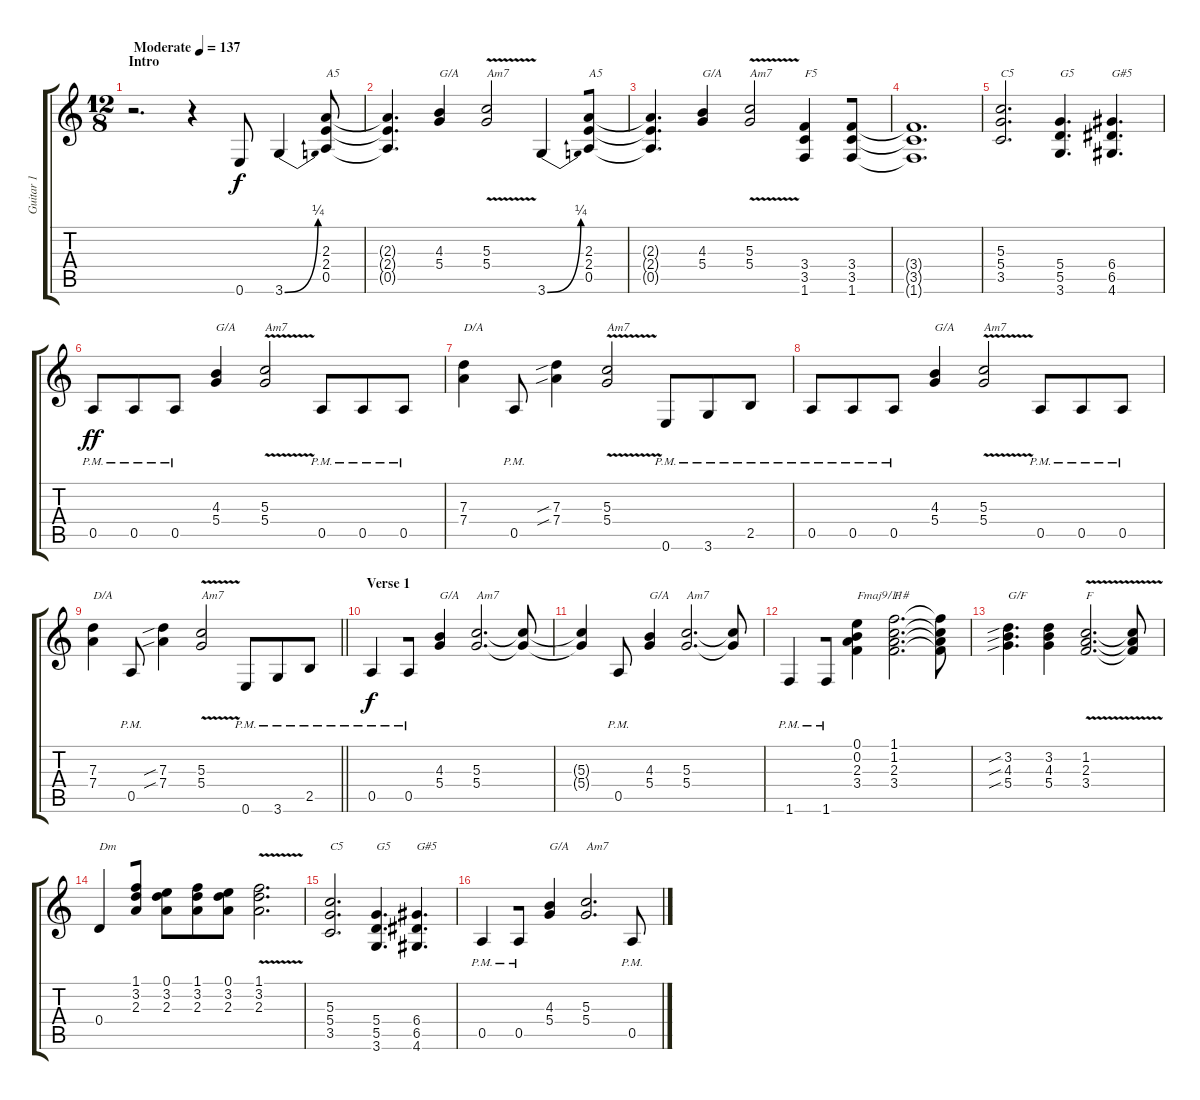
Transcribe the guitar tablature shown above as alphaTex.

\track ("Guitar 1" "Guitar 1") {instrument overdrivenguitar}
\staff {score tabs}
\tuning (E4 B3 G3 D3 A2 E2) {hide}
\ts (12 8)
\section ("" "Intro")
\tempo (137 "Moderate")
\clef g2
\ks c
r.2{d dy f instrument overdrivenguitar} r.4{beam merge} 0.6.8 3.6{be (bend 0 0 60 1)}.4 (2.3 2.4 0.5).8{txt "A5"} |
(2.3{t} 2.4{t} 0.5{t}).4{d} (4.3 5.4).4{txt "G/A"} (5.3 5.4{v}).2{txt "Am7"} 3.6{be (bend 0 0 60 1)}.4{beam merge} (2.3 2.4 0.5).8{txt "A5"} |
(2.3{t} 2.4{t} 0.5{t}).4{d} (4.3 5.4).4{txt "G/A"} (5.3 5.4{v}).2{txt "Am7"} (3.4 3.5 1.6).4{txt "F5" beam merge} (3.4 3.5 1.6).8 |
(3.4{t} 3.5{t} 1.6{t}).1{d} |
(5.3 5.4 3.5).2{d txt "C5"} (5.4 5.5 3.6).4{d txt "G5"} (6.4 6.5 4.6).4{d txt "G#5"} |
0.5{pm}.8{dy ff} 0.5{pm}.8 0.5{pm}.8 (4.3 5.4).4{txt "G/A" beam merge} (5.3 5.4{v}).2{txt "Am7"} 0.5{pm}.8 0.5{pm}.8{beam merge} 0.5{pm}.8 |
(7.3 7.4).4{txt "D/A"} 0.5{pm}.8 (7.3{sib} 7.4{sib}).4 (5.3 5.4{v}).2{txt "Am7"} 0.6{pm}.8{beam merge} 3.6{pm}.8 2.5{pm}.8 |
0.5{pm}.8 0.5{pm}.8 0.5{pm}.8 (4.3 5.4).4{txt "G/A" beam merge} (5.3 5.4{v}).2{txt "Am7"} 0.5{pm}.8 0.5{pm}.8{beam merge} 0.5{pm}.8 |
\barLineRight lightlight
(7.3 7.4).4{txt "D/A"} 0.5{pm}.8 (7.3{sib} 7.4{sib}).4 (5.3 5.4{v}).2{txt "Am7"} 0.6{pm}.8{beam merge} 3.6{pm}.8 2.5{pm}.8 |
\section ("" "Verse 1")
0.5{pm}.4{dy f beam merge} 0.5{pm}.8 (4.3 5.4).4{txt "G/A"} (5.3 5.4).2{d txt "Am7"} (5.3{t} 5.4{t}).8 |
(5.3{t} 5.4{t}).4 0.5{pm}.8 (4.3 5.4).4{txt "G/A"} (5.3 5.4).2{d txt "Am7"} (5.3{t} 5.4{t}).8 |
1.6{pm}.4{beam merge} 1.6{pm}.8 (0.1 0.2 2.3 3.4).4{txt "Fmaj9/11#"} (1.1 1.2 2.3 3.4).2{d txt "F"} (1.1{t} 1.2{t} 2.3{t} 3.4{t}).8 |
(3.2{sib} 4.3{sib} 5.4{sib}).4{d txt "G/F"} (3.2 4.3 5.4).4 (1.2 2.3{v} 3.4).2{d txt "F"} (1.2{t} 2.3{t} 3.4{t}).8 |
0.4.4{txt "Dm" beam merge} (1.1 3.2 2.3).8 (0.1 3.2 2.3).8 (1.1 3.2 2.3).8 (0.1 3.2 2.3).8 (1.1 3.2{v} 2.3).2{d} |
(5.3 5.4 3.5).2{d txt "C5"} (5.4 5.5 3.6).4{d txt "G5"} (6.4 6.5 4.6).4{d txt "G#5"} |
0.5{pm}.4{beam merge} 0.5{pm}.8 (4.3 5.4).4{txt "G/A"} (5.3 5.4).2{d txt "Am7"} 0.5{pm}.8
